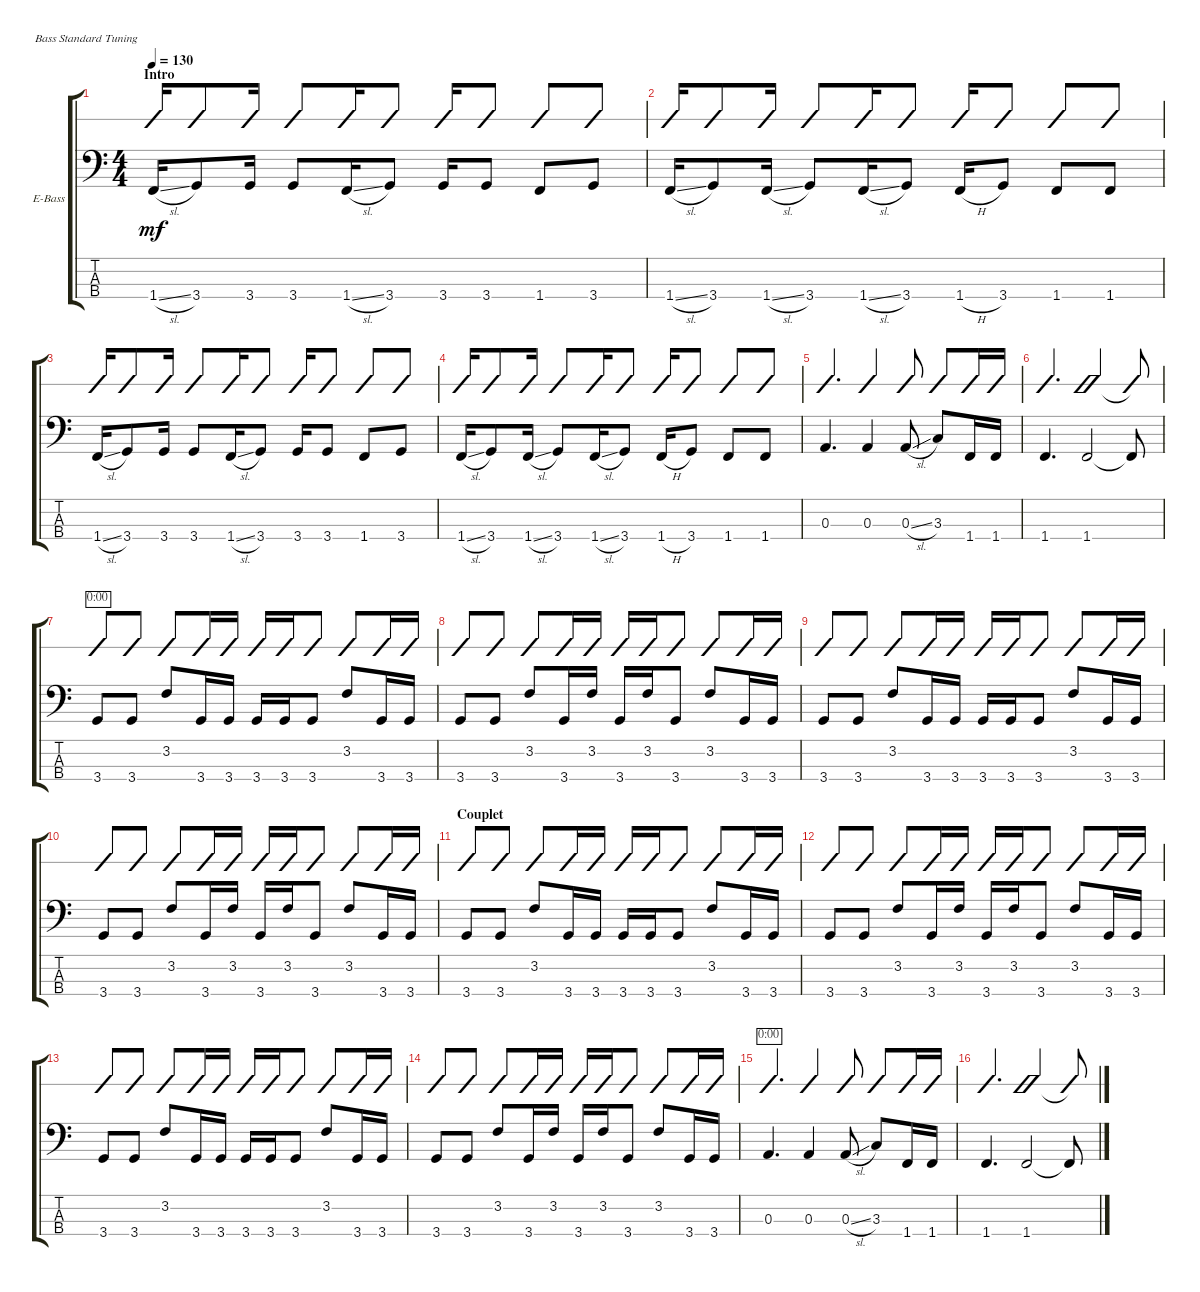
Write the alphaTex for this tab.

\defaultSystemsLayout 4
\bracketExtendMode groupsimilarinstruments
\firstSystemTrackNameOrientation horizontal
\otherSystemsTrackNameOrientation horizontal
\track ("Electric Bass" "E-Bass") {instrument electricbassfinger}
\staff {score tabs slash}
\tuning (G2 D2 A1 E1)
\ts (4 4)
\section ("" "Intro")
\tempo 130
\clef f4
\scale
0.487395
\ks c
1.4{sl}.16{dy mf instrument electricbassfinger} 3.4.8 3.4.16 3.4.8 1.4{sl}.16 3.4.8 3.4.16 3.4.8 1.4.8 3.4.8 |
\scale
0.256303 1.4{sl}.16 3.4.8 1.4{sl}.16 3.4.8 1.4{sl}.16 3.4.8 1.4{h}.16 3.4.8 1.4.8 1.4.8 |
\scale
0.256303 1.4{sl}.16 3.4.8 3.4.16 3.4.8 1.4{sl}.16 3.4.8 3.4.16 3.4.8 1.4.8 3.4.8 |
1.4{sl}.16 3.4.8 1.4{sl}.16 3.4.8 1.4{sl}.16 3.4.8 1.4{h}.16 3.4.8 1.4.8 1.4.8 |
0.3.4{d} 0.3.4 0.3{sl}.8 3.3.8 1.4.16 1.4.16 |
1.4.4{d} 1.4.2 1.4{t}.8 |
3.4.8{timer} 3.4.8 3.2.8 3.4.16 3.4.16 3.4.16 3.4.16 3.4.8 3.2.8 3.4.16 3.4.16 |
3.4.8 3.4.8 3.2.8 3.4.16 3.2.16 3.4.16 3.2.16 3.4.8 3.2.8 3.4.16 3.4.16 |
3.4.8 3.4.8 3.2.8 3.4.16 3.4.16 3.4.16 3.4.16 3.4.8 3.2.8 3.4.16 3.4.16 |
3.4.8 3.4.8 3.2.8 3.4.16 3.2.16 3.4.16 3.2.16 3.4.8 3.2.8 3.4.16 3.4.16 |
\section ("" "Couplet")
3.4.8 3.4.8 3.2.8 3.4.16 3.4.16 3.4.16 3.4.16 3.4.8 3.2.8 3.4.16 3.4.16 |
3.4.8 3.4.8 3.2.8 3.4.16 3.2.16 3.4.16 3.2.16 3.4.8 3.2.8 3.4.16 3.4.16 |
3.4.8 3.4.8 3.2.8 3.4.16 3.4.16 3.4.16 3.4.16 3.4.8 3.2.8 3.4.16 3.4.16 |
3.4.8 3.4.8 3.2.8 3.4.16 3.2.16 3.4.16 3.2.16 3.4.8 3.2.8 3.4.16 3.4.16 |
0.3.4{d timer} 0.3.4 0.3{sl}.8 3.3.8 1.4.16 1.4.16 |
1.4.4{d} 1.4.2 1.4{t}.8
